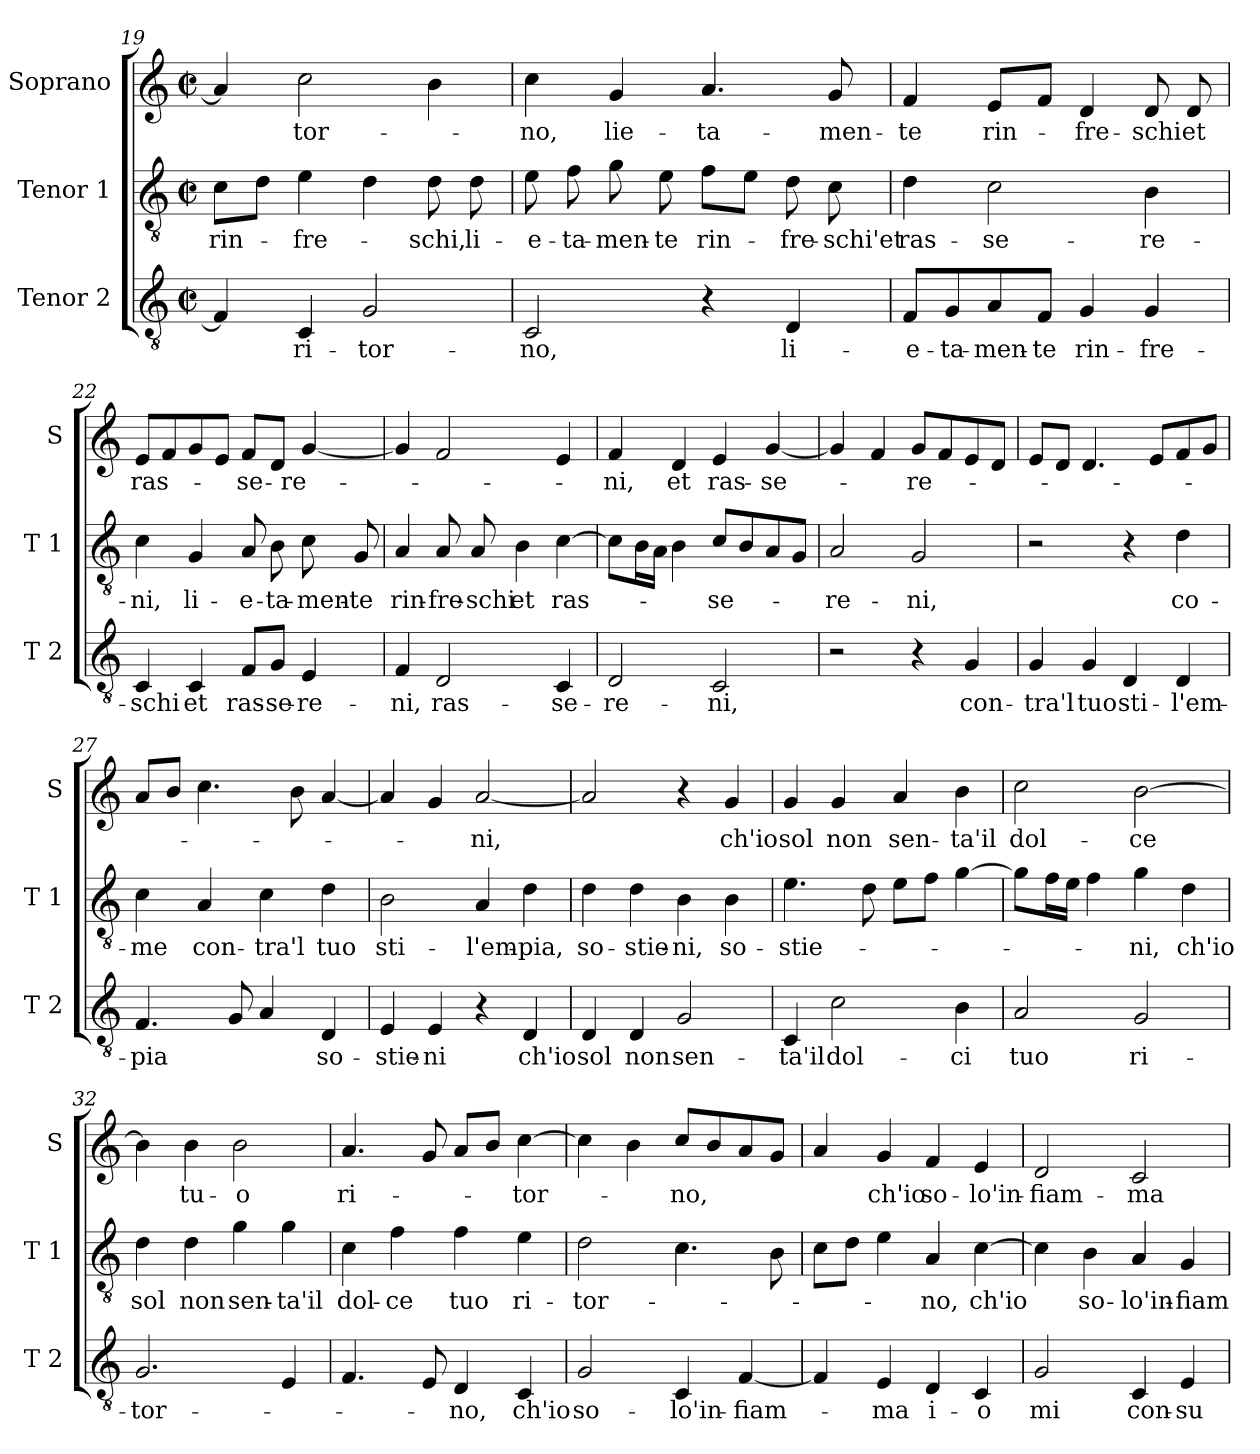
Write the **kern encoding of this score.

**kern	**text	**kern	**text	**kern	**text
*part3	*part3	*part2	*part2	*part1	*part1
*staff3	*staff3	*staff2	*staff2	*staff1	*staff1
*I"Tenor 2	*	*I"Tenor 1	*	*I"Soprano	*
*I'T 2	*	*I'T 1	*	*I'S	*
*clefGv2	*	*clefGv2	*	*clefG2	*
*k[]	*	*k[]	*	*k[]	*
*C:	*	*C:	*	*C:	*
*M2/2	*	*M2/2	*	*M2/2	*
*met(c|)	*	*met(c|)	*	*met(c|)	*
=19	=19	=19	=19	=19	=19
!	!	!	!LO:LY:b	!	!
4F/]	.	8c\L	rin-	4a/]	.
.	.	8d\J	.	.	.
!	!LO:LY:b	!	!LO:LY:b	!	!LO:LY:b
4C/	ri-	4e\	-fre-	2cc\	-tor-
!	!LO:LY:b	!	!	!	!
2G/	-tor-	4d\	.	.	.
!	!	!	!LO:LY:b	!	!
.	.	8d\	-schi,	4b\	.
!	!	!	!LO:LY:b	!	!
.	.	8d\	li-	.	.
!!LO:LB:g=z
=20	=20	=20	=20	=20	=20
!	!LO:LY:b	!	!LO:LY:b	!	!LO:LY:b
2C/	-no,	8e\	-e-	4cc\	-no,
!	!	!	!LO:LY:b	!	!
.	.	8f\	-ta-	.	.
!	!	!	!LO:LY:b	!	!LO:LY:b
.	.	8g\	-men-	4g/	lie-
!	!	!	!LO:LY:b	!	!
.	.	8e\	-te	.	.
!	!	!	!LO:LY:b	!	!LO:LY:b
4r	.	8f\L	rin-	4.a/	-ta-
.	.	8e\J	.	.	.
!	!LO:LY:b	!	!LO:LY:b	!	!
4D/	li-	8d\	-fre-	.	.
!	!	!	!LO:LY:b	!	!LO:LY:b
.	.	8c\	-schi'et	8g/	-men-
=21	=21	=21	=21	=21	=21
!	!LO:LY:b	!	!LO:LY:b	!	!LO:LY:b
8F/L	-e-	4d\	ras-	4f/	-te
!	!LO:LY:b	!	!	!	!
8G/	-ta-	.	.	.	.
!	!LO:LY:b	!	!LO:LY:b	!	!LO:LY:b
8A/	-men-	2c\	-se-	8e/L	rin-
!	!LO:LY:b	!	!	!	!
8F/J	-te	.	.	8f/J	.
!	!LO:LY:b	!	!	!	!LO:LY:b
4G/	rin-	.	.	4d/	-fre-
!	!LO:LY:b	!	!LO:LY:b	!	!LO:LY:b
4G/	-fre-	4B\	-re-	8d/	-schi
!	!	!	!	!	!LO:LY:b
.	.	.	.	8d/	et
=22	=22	=22	=22	=22	=22
!	!LO:LY:b	!	!LO:LY:b	!	!LO:LY:b
4C/	-schi	4c\	-ni,	8e/L	ras-
.	.	.	.	8f/	.
!	!LO:LY:b	!	!LO:LY:b	!	!
4C/	et	4G/	li-	8g/	.
.	.	.	.	8e/J	.
!	!LO:LY:b	!	!LO:LY:b	!	!LO:LY:b
8F/L	ras-	8A/	-e-	8f/L	-se-
!	!LO:LY:b	!	!LO:LY:b	!	!
8G/J	-se-	8B\	-ta-	8d/J	.
!	!LO:LY:b	!	!LO:LY:b	!	!LO:LY:b
4E/	-re-	8c\	-men-	[4g/	-re-
!	!	!	!LO:LY:b	!	!
.	.	8G/	-te	.	.
=23	=23	=23	=23	=23	=23
!	!LO:LY:b	!	!LO:LY:b	!	!
4F/	-ni,	4A/	rin-	4g/]	.
!	!LO:LY:b	!	!LO:LY:b	!	!
2D/	ras-	8A/	-fre-	2f/	.
!	!	!	!LO:LY:b	!	!
.	.	8A/	-schi	.	.
!	!	!	!LO:LY:b	!	!
.	.	4B\	et	.	.
!	!LO:LY:b	!	!LO:LY:b	!	!
4C/	-se-	[4c\	ras-	4e/	.
!!LO:LB:g=z
=24	=24	=24	=24	=24	=24
!	!LO:LY:b	!	!	!	!LO:LY:b
2D/	-re-	8c\L]	.	4f/	-ni,
.	.	16B\L	.	.	.
.	.	16A\JJ	.	.	.
!	!	!	!	!	!LO:LY:b
.	.	4B\	.	4d/	et
!	!LO:LY:b	!	!LO:LY:b	!	!LO:LY:b
2C/	-ni,	8c/L	-se-	4e/	ras-
.	.	8B/	.	.	.
!	!	!	!	!	!LO:LY:b
.	.	8A/	.	[4g/	-se-
.	.	8G/J	.	.	.
=25	=25	=25	=25	=25	=25
!	!	!	!LO:LY:b	!	!
2r	.	2A/	-re-	4g/]	.
.	.	.	.	4f/	.
!	!	!	!LO:LY:b	!	!LO:LY:b
4r	.	2G/	-ni,	8g/L	-re-
.	.	.	.	8f/	.
!	!LO:LY:b	!	!	!	!
4G/	con-	.	.	8e/	.
.	.	.	.	8d/J	.
=26	=26	=26	=26	=26	=26
!	!LO:LY:b	!	!	!	!
4G/	-tra'l	2r	.	8e/L	.
.	.	.	.	8d/J	.
!	!LO:LY:b	!	!	!	!
4G/	tuo	.	.	4.d/	.
!	!LO:LY:b	!	!	!	!
4D/	sti-	4r	.	.	.
.	.	.	.	8e/L	.
!	!LO:LY:b	!	!LO:LY:b	!	!
4D/	-l'em-	4d\	co-	8f/	.
.	.	.	.	8g/J	.
=27	=27	=27	=27	=27	=27
!	!LO:LY:b	!	!LO:LY:b	!	!
4.F/	-pia	4c\	-me	8a/L	.
.	.	.	.	8b/J	.
!	!	!	!LO:LY:b	!	!
.	.	4A/	con-	4.cc\	.
8G/	.	.	.	.	.
!	!	!	!LO:LY:b	!	!
4A/	.	4c\	-tra'l	.	.
.	.	.	.	8b\	.
!	!LO:LY:b	!	!LO:LY:b	!	!
4D/	so-	4d\	tuo	[4a/	.
=28	=28	=28	=28	=28	=28
!	!LO:LY:b	!	!LO:LY:b	!	!
4E/	-stie-	2B\	sti-	4a/]	.
!	!LO:LY:b	!	!	!	!
4E/	-ni	.	.	4g/	.
!	!	!	!LO:LY:b	!	!LO:LY:b
4r	.	4A/	-l'em-	[2a/	-ni,
!	!LO:LY:b	!	!LO:LY:b	!	!
4D/	ch'io	4d\	-pia,	.	.
!!LO:LB:g=z
=29	=29	=29	=29	=29	=29
!	!LO:LY:b	!	!LO:LY:b	!	!
4D/	sol	4d\	so-	2a/]	.
!	!LO:LY:b	!	!LO:LY:b	!	!
4D/	non	4d\	-stie-	.	.
!	!LO:LY:b	!	!LO:LY:b	!	!
2G/	sen-	4B\	-ni,	4r	.
!	!	!	!LO:LY:b	!	!LO:LY:b
.	.	4B\	so-	4g/	ch'io
=30	=30	=30	=30	=30	=30
!	!LO:LY:b	!	!LO:LY:b	!	!LO:LY:b
4C/	-ta'il	4.e\	-stie-	4g/	sol
!	!LO:LY:b	!	!	!	!LO:LY:b
2c\	dol-	.	.	4g/	non
.	.	8d\	.	.	.
!	!	!	!	!	!LO:LY:b
.	.	8e\L	.	4a/	sen-
.	.	8f\J	.	.	.
!	!LO:LY:b	!	!	!	!LO:LY:b
4B\	-ci	[4g\	.	4b\	-ta'il
=31	=31	=31	=31	=31	=31
!	!LO:LY:b	!	!	!	!LO:LY:b
2A/	tuo	8g\L]	.	2cc\	dol-
.	.	16f\L	.	.	.
.	.	16e\JJ	.	.	.
.	.	4f\	.	.	.
!	!LO:LY:b	!	!LO:LY:b	!	!LO:LY:b
2G/	ri-	4g\	-ni,	[2b\	-ce
!	!	!	!LO:LY:b	!	!
.	.	4d\	ch'io	.	.
=32	=32	=32	=32	=32	=32
!	!LO:LY:b	!	!LO:LY:b	!	!
2.G/	-tor-	4d\	sol	4b\]	.
!	!	!	!LO:LY:b	!	!LO:LY:b
.	.	4d\	non	4b\	tu-
!	!	!	!LO:LY:b	!	!LO:LY:b
.	.	4g\	sen-	2b\	-o
!	!	!	!LO:LY:b	!	!
4E/	.	4g\	-ta'il	.	.
=33	=33	=33	=33	=33	=33
!	!	!	!LO:LY:b	!	!LO:LY:b
4.F/	.	4c\	dol-	4.a/	ri-
!	!	!	!LO:LY:b	!	!
.	.	4f\	-ce	.	.
8E/	.	.	.	8g/	.
!	!LO:LY:b	!	!LO:LY:b	!	!
4D/	-no,	4f\	tuo	8a/L	.
.	.	.	.	8b/J	.
!	!LO:LY:b	!	!LO:LY:b	!	!LO:LY:b
4C/	ch'io	4e\	ri-	[4cc\	-tor-
!!LO:PB:g=z
=34	=34	=34	=34	=34	=34
!	!LO:LY:b	!	!LO:LY:b	!	!
2G/	so-	2d\	-tor-	4cc\]	.
.	.	.	.	4b\	.
!	!LO:LY:b	!	!	!	!LO:LY:b
4C/	-lo'in-	4.c\	.	8cc/L	-no,
.	.	.	.	8b/	.
!	!LO:LY:b	!	!	!	!
[4F/	-fiam-	.	.	8a/	.
.	.	8B\	.	8g/J	.
=35	=35	=35	=35	=35	=35
4F/]	.	8c\L	.	4a/	.
.	.	8d\J	.	.	.
!	!LO:LY:b	!	!	!	!LO:LY:b
4E/	-ma	4e\	.	4g/	ch'io
!	!LO:LY:b	!	!LO:LY:b	!	!LO:LY:b
4D/	i-	4A/	-no,	4f/	so-
!	!LO:LY:b	!	!LO:LY:b	!	!LO:LY:b
4C/	-o	[4c\	ch'io	4e/	-lo'in-
=36	=36	=36	=36	=36	=36
!	!LO:LY:b	!	!	!	!LO:LY:b
2G/	mi	4c\]	.	2d/	-fiam-
!	!	!	!LO:LY:b	!	!
.	.	4B\	so-	.	.
!	!LO:LY:b	!	!LO:LY:b	!	!LO:LY:b
4C/	con-	4A/	-lo'in-	2c/	-ma
!	!LO:LY:b	!	!LO:LY:b	!	!
4E/	-su-	4G/	-fiam-	.	.
=	=	=	=	=	=
*-	*-	*-	*-	*-	*-
